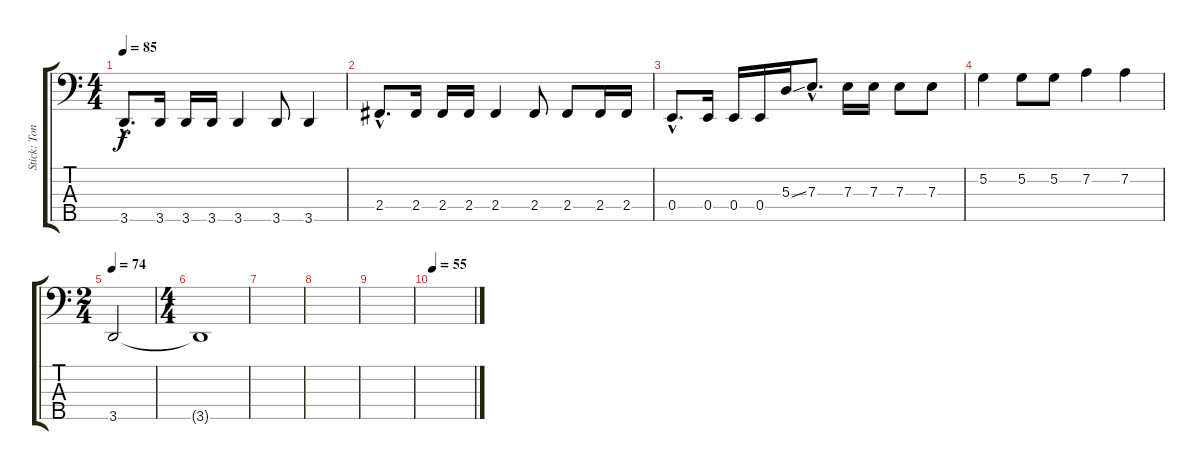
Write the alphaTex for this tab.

\track ("Stick: Tony Levin" "Stick: Ton") {instrument fretlessbass}
\staff {score tabs}
\tuning (G2 D2 A1 E1 B0) {hide}
\ts (4 4)
\tempo 85
\clef f4
\ks c
3.5{hac}.8{d dy f} 3.5.16 3.5.16 3.5.16 3.5.4 3.5.8 3.5.4 |
2.4{hac}.8{d} 2.4.16 2.4.16 2.4.16 2.4.4 2.4.8 2.4.8 2.4.16 2.4.16 |
0.4{hac}.8{d} 0.4.16 0.4.16 0.4.16 5.3{ss}.16 7.3{hac}.8{d} 7.3.16 7.3.16 7.3.8 7.3.8 |
5.2.4 5.2.8 5.2.8 7.2.4 7.2.4 |
\ts (2 4)
\tempo 74
3.5.2 |
\ts (4 4)
3.5{t}.1 |
|
|
|
\tempo 55
